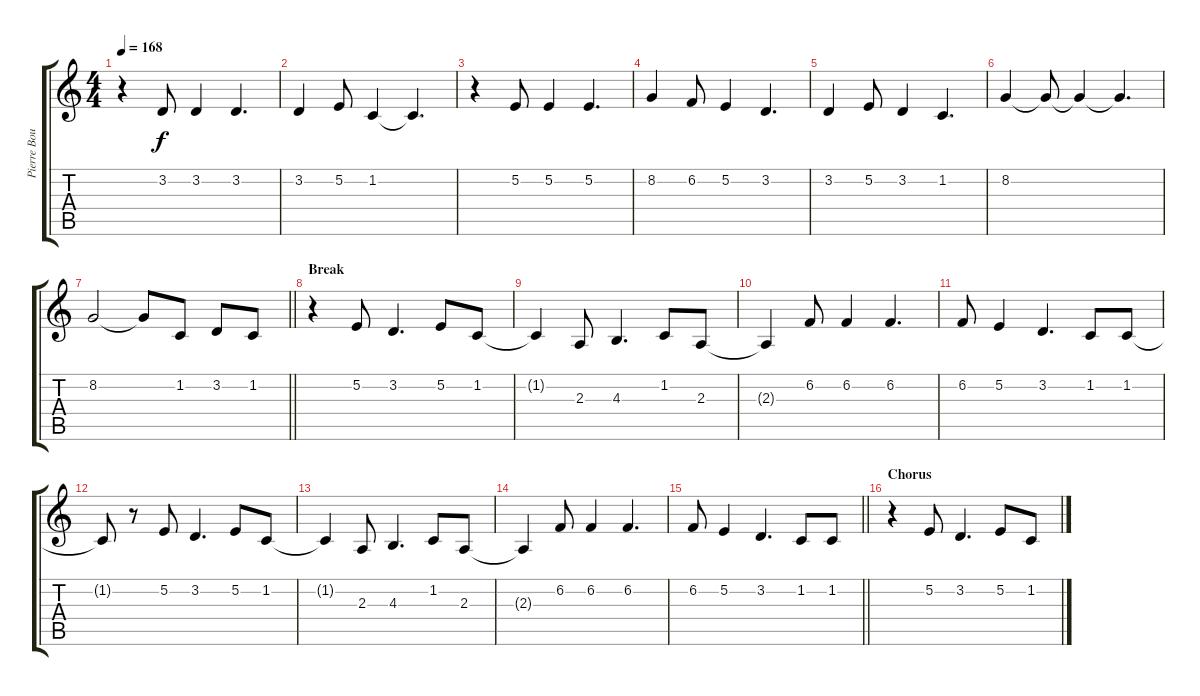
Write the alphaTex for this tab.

\track ("Pierre Bouvier" "Pierre Bou") {instrument altosax}
\staff {score tabs}
\tuning (E4 B3 G3 D3 A2 E2) {hide}
\ts (4 4)
\tempo 168
\clef g2
\ks c
r.4{dy f} 3.2.8 3.2.4 3.2.4{d} |
3.2.4 5.2.8 1.2.4 1.2{t}.4{d} |
r.4 5.2.8 5.2.4 5.2.4{d} |
8.2.4 6.2.8 5.2.4 3.2.4{d} |
3.2.4 5.2.8 3.2.4 1.2.4{d} |
8.2.4 8.2{t}.8 8.2{t}.4 8.2{t}.4{d} |
\barLineRight lightlight
8.2.2 8.2{t}.8 1.2.8 3.2.8 1.2.8 |
\section ("" "Break")
r.4 5.2.8 3.2.4{d} 5.2.8 1.2.8 |
1.2{t}.4 2.3.8 4.3.4{d} 1.2.8 2.3.8 |
2.3{t}.4 6.2.8 6.2.4 6.2.4{d} |
6.2.8 5.2.4 3.2.4{d} 1.2.8 1.2.8 |
1.2{t}.8 r.8 5.2.8 3.2.4{d} 5.2.8 1.2.8 |
1.2{t}.4 2.3.8 4.3.4{d} 1.2.8 2.3.8 |
2.3{t}.4 6.2.8 6.2.4 6.2.4{d} |
\barLineRight lightlight
6.2.8 5.2.4 3.2.4{d} 1.2.8 1.2.8 |
\section ("" "Chorus")
r.4 5.2.8 3.2.4{d} 5.2.8 1.2.8
